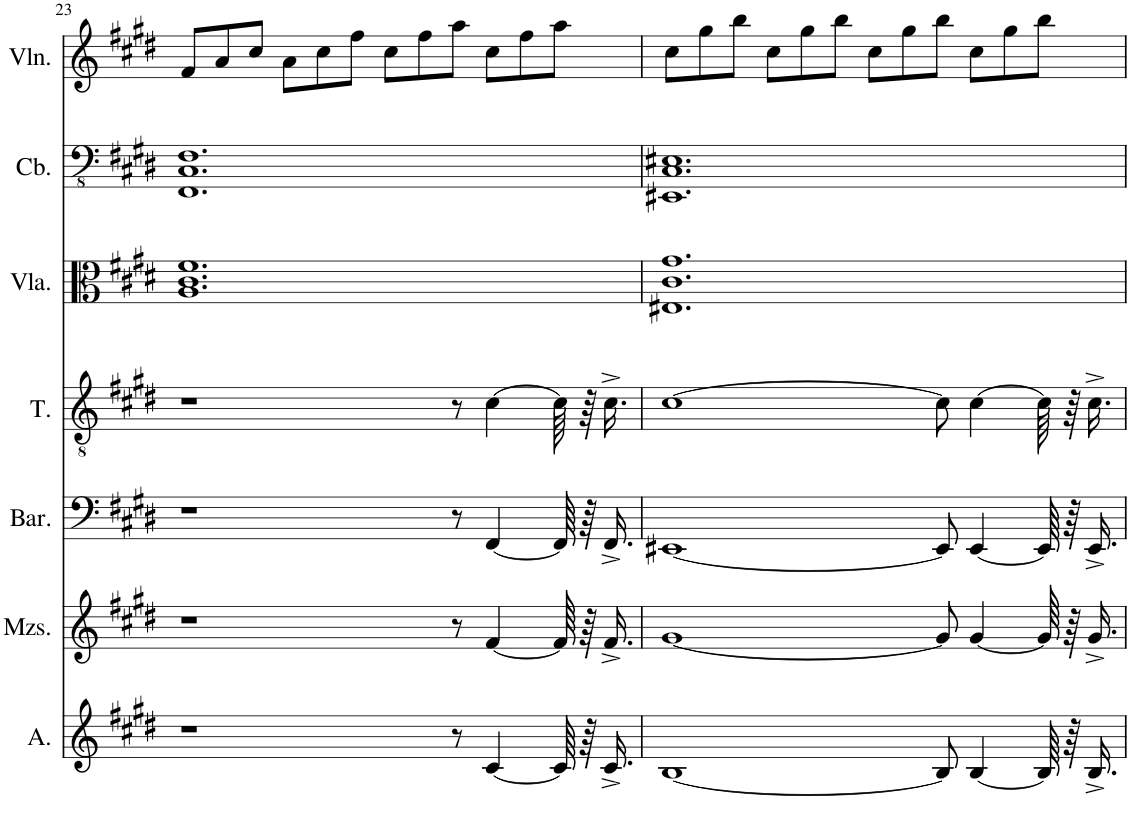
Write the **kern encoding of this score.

**kern	**kern	**kern	**kern	**kern	**kern	**kern
*part7	*part6	*part5	*part4	*part3	*part2	*part1
*staff7	*staff6	*staff5	*staff4	*staff3	*staff2	*staff1
*I"Alto	*I"Mezzo-soprano	*I"Baritone	*I"Tenor	*I"Viola	*I"Contrabass	*I"Violin
*I'A.	*I'Mzs.	*I'Bar.	*I'T.	*I'Vla.	*I'Cb.	*I'Vln.
!!LO:PB:g=z
*clefG2	*clefG2	*clefF4	*clefGv2	*clefC3	*clefFv4	*clefG2
*	*	*	*	*	*Trd7c12	*
*k[f#c#g#d#]	*k[f#c#g#d#]	*k[f#c#g#d#]	*k[f#c#g#d#]	*k[f#c#g#d#]	*k[f#c#g#d#]	*k[f#c#g#d#]
*M12/8	*M12/8	*M12/8	*M12/8	*M12/8	*M12/8	*M12/8
=23	=23	=23	=23	=23	=23	=23
1r	1r	1r	1r	1.A 1.c# 1.f#	1.FFF# 1.CC# 1.FF#	8f#/L
.	.	.	.	.	.	8a/
.	.	.	.	.	.	8cc#/J
.	.	.	.	.	.	8a\L
.	.	.	.	.	.	8cc#\
.	.	.	.	.	.	8ff#\J
.	.	.	.	.	.	8cc#\L
.	.	.	.	.	.	8ff#\
8r	8r	8r	8r	.	.	8aa\J
[4c#/	[4f#/	[4FF#/	[4c#\	.	.	8cc#\L
.	.	.	.	.	.	8ff#\
64c#/]	64f#/]	64FF#/]	64c#\]	.	.	8aa\J
64r	64r	64r	64r	.	.	.
16.c#^/	16.f#^/	16.FF#^/	16.c#^\	.	.	.
=24	=24	=24	=24	=24	=24	=24
[1B	[1g#	[1EE#X	[1c#	1.E#X 1.c# 1.g#	1.EEE#X 1.CC# 1.EE#X	8cc#\L
.	.	.	.	.	.	8gg#\
.	.	.	.	.	.	8bb\J
.	.	.	.	.	.	8cc#\L
.	.	.	.	.	.	8gg#\
.	.	.	.	.	.	8bb\J
.	.	.	.	.	.	8cc#\L
.	.	.	.	.	.	8gg#\
8B/]	8g#/]	8EE#/]	8c#\]	.	.	8bb\J
[4B/	[4g#/	[4EE#/	[4c#\	.	.	8cc#\L
.	.	.	.	.	.	8gg#\
64B/]	64g#/]	64EE#/]	64c#\]	.	.	8bb\J
64r	64r	64r	64r	.	.	.
16.B^/	16.g#^/	16.EE#^/	16.c#^\	.	.	.
=	=	=	=	=	=	=
*-	*-	*-	*-	*-	*-	*-
